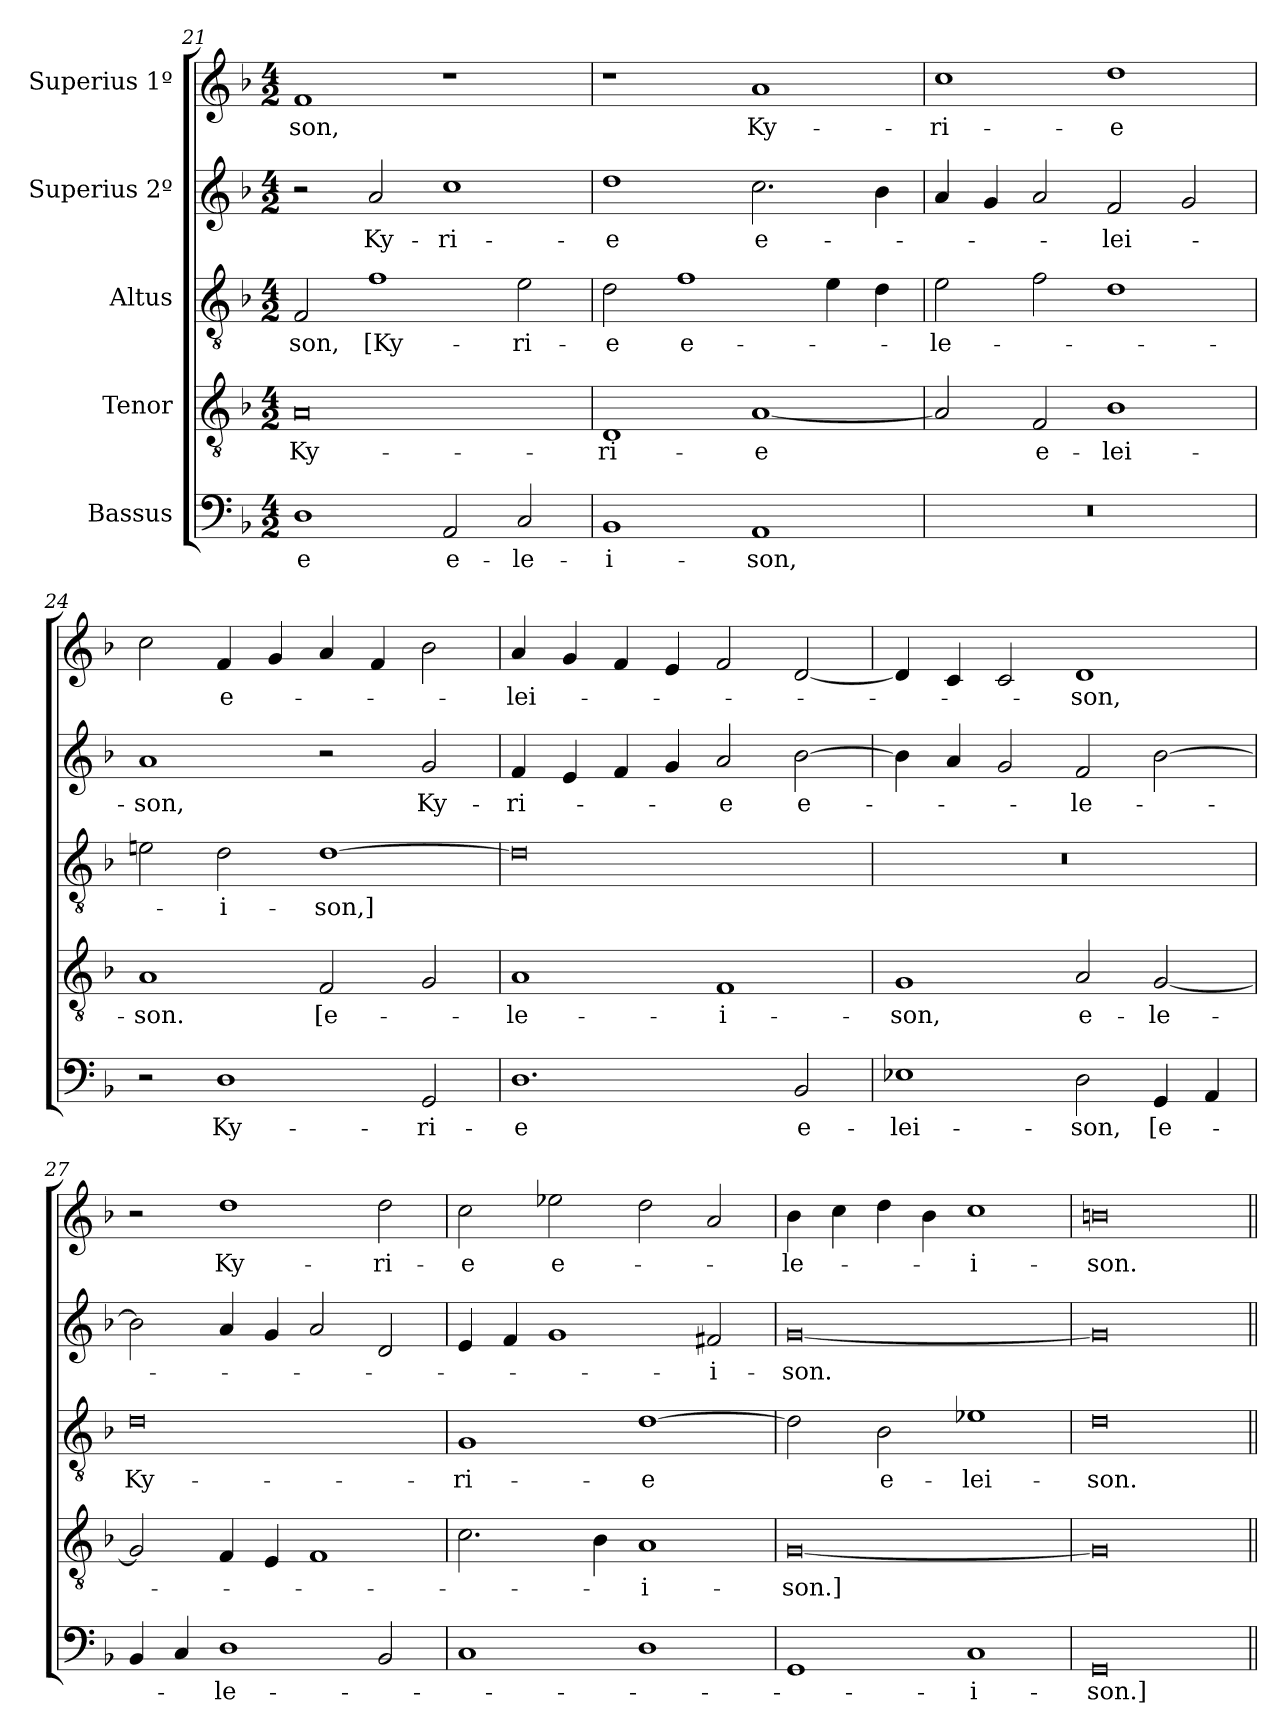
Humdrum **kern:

**kern	**text	**kern	**text	**kern	**text	**kern	**text	**kern	**text
*part5	*part5	*part4	*part4	*part3	*part3	*part2	*part2	*part1	*part1
*staff5	*staff5	*staff4	*staff4	*staff3	*staff3	*staff2	*staff2	*staff1	*staff1
*I"Bassus	*	*I"Tenor	*	*I"Altus	*	*I"Superius 2º	*	*I"Superius 1º	*
*clefF4	*	*clefGv2	*	*clefGv2	*	*clefG2	*	*clefG2	*
*k[b-]	*	*k[b-]	*	*k[b-]	*	*k[b-]	*	*k[b-]	*
*M4/2	*	*M4/2	*	*M4/2	*	*M4/2	*	*M4/2	*
=21	=21	=21	=21	=21	=21	=21	=21	=21	=21
1D\	-e	0A/	Ky-	2F/	-son,	2r	.	1f/	-son,
.	.	.	.	1f\	[Ky-	2a/	Ky-	.	.
2AA/	e-	.	.	.	.	1cc\	-ri-	1r	.
2C/	-le-	.	.	2e\	-ri-	.	.	.	.
=22	=22	=22	=22	=22	=22	=22	=22	=22	=22
1BB-/	-i-	1D/	-ri-	2d\	-e	1dd\	-e	1r	.
.	.	.	.	1f\	e-	.	.	.	.
1AA/	-son,	[1A/	-e	.	.	2.cc\	e-	1a/	Ky-
.	.	.	.	4e\	.	.	.	.	.
.	.	.	.	4d\	.	4b-\	.	.	.
=23	=23	=23	=23	=23	=23	=23	=23	=23	=23
0r	.	2A/]	.	2e\	-le-	4a/	.	1cc\	-ri-
.	.	.	.	.	.	4g/	.	.	.
.	.	2F/	e-	2f\	.	2a/	.	.	.
.	.	1B-\	-lei-	1d\	.	2f/	-lei-	1dd\	-e
.	.	.	.	.	.	2g/	.	.	.
=24	=24	=24	=24	=24	=24	=24	=24	=24	=24
2r	.	1A/	-son.	2en\	.	1a/	-son,	2cc\	.
1D\	Ky-	.	.	2d\	-i-	.	.	4f/	e-
.	.	.	.	.	.	.	.	4g/	.
.	.	2F/	[e-	[1d\	-son,]	2r	.	4a/	.
.	.	.	.	.	.	.	.	4f/	.
2GG/	-ri-	2G/	.	.	.	2g/	Ky-	2b-\	.
=25	=25	=25	=25	=25	=25	=25	=25	=25	=25
1.D\	-e	1A/	-le-	0d\]	.	4f/	-ri-	4a/	-lei-
.	.	.	.	.	.	4e/	.	4g/	.
.	.	.	.	.	.	4f/	.	4f/	.
.	.	.	.	.	.	4g/	.	4e/	.
.	.	1F/	-i-	.	.	2a/	-e	2f/	.
2BB-/	e-	.	.	.	.	[2b-\	e-	[2d/	.
=26	=26	=26	=26	=26	=26	=26	=26	=26	=26
1E-X\	-lei-	1G/	-son,	0r	.	4b-\]	.	4d/]	.
.	.	.	.	.	.	4a/	.	4c/	.
.	.	.	.	.	.	2g/	.	2c/	.
2D\	-son,	2A/	e-	.	.	2f/	-le-	1d/	-son,
4GG/	[e-	[2G/	-le-	.	.	[2b-\	.	.	.
4AA/	.	.	.	.	.	.	.	.	.
=27	=27	=27	=27	=27	=27	=27	=27	=27	=27
4BB-/	.	2G/]	.	0d\	Ky-	2b-\]	.	2r	.
4C/	.	.	.	.	.	.	.	.	.
1D\	-le-	4F/	.	.	.	4a/	.	1dd\	Ky-
.	.	4E/	.	.	.	4g/	.	.	.
.	.	1F/	.	.	.	2a/	.	.	.
2BB-/	.	.	.	.	.	2d/	.	2dd\	-ri-
=28	=28	=28	=28	=28	=28	=28	=28	=28	=28
1C/	.	2.c\	.	1G/	-ri-	4e/	.	2cc\	-e
.	.	.	.	.	.	4f/	.	.	.
.	.	.	.	.	.	1g/	.	2ee-X\	e-
.	.	4B-\	.	.	.	.	.	.	.
1D\	.	1A/	-i-	[1d\	-e	.	.	2dd\	.
.	.	.	.	.	.	2f#X/	-i-	2a/	.
=29	=29	=29	=29	=29	=29	=29	=29	=29	=29
1GG/	.	[0G/	-son.]	2d\]	.	[0g/	-son.	4b-\	-le-
.	.	.	.	.	.	.	.	4cc\	.
.	.	.	.	2B-\	e-	.	.	4dd\	.
.	.	.	.	.	.	.	.	4b-\	.
1C/	-i-	.	.	1e-X\	-lei-	.	.	1cc\	-i-
=30	=30	=30	=30	=30	=30	=30	=30	=30	=30
0GG/	-son.]	0G/]	.	0d\	-son.	0g/]	.	0bn\	-son.
=||	=||	=||	=||	=||	=||	=||	=||	=||	=||
*-	*-	*-	*-	*-	*-	*-	*-	*-	*-
